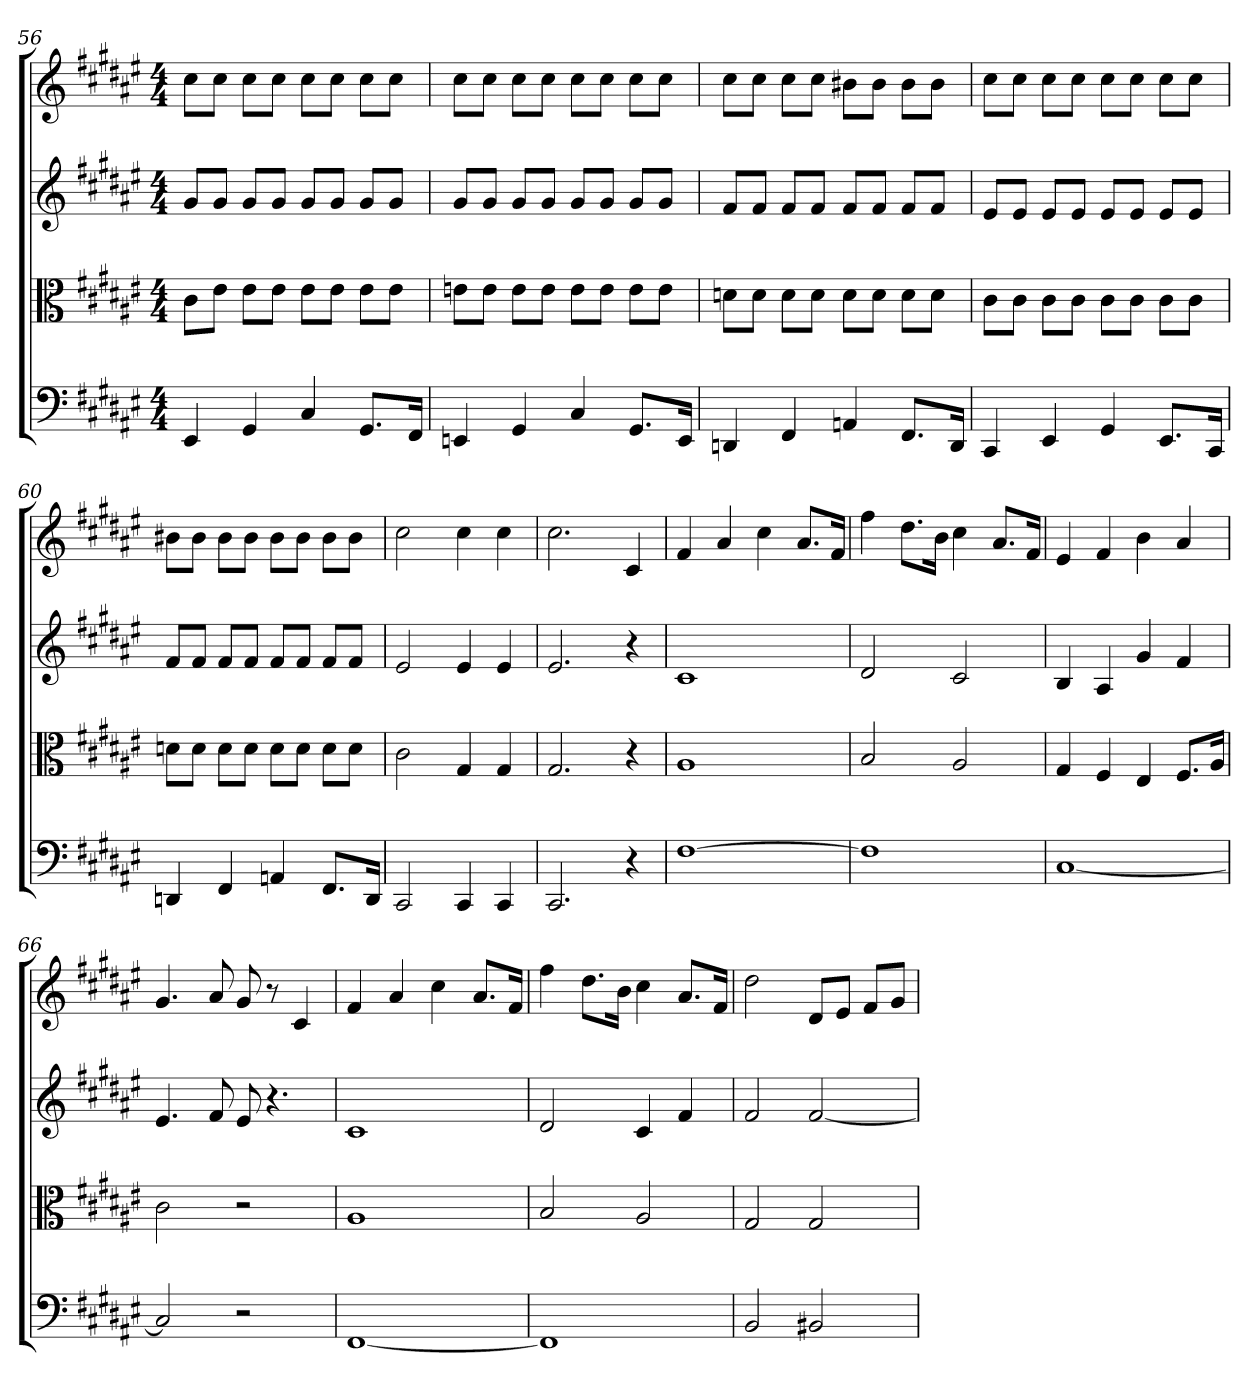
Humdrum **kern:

**kern	**kern	**kern	**kern
*part4	*part3	*part2	*part1
*staff4	*staff3	*staff2	*staff1
*clefF4	*clefC3	*	*
*k[f#c#g#d#a#e#]	*k[f#c#g#d#a#e#]	*k[f#c#g#d#a#e#]	*k[f#c#g#d#a#e#]
*F#:	*F#:	*F#:	*F#:
*M4/4	*M4/4	*M4/4	*M4/4
=56	=56	=56	=56
4EE#	8c#\L	8g#L	8cc#L
.	8e#\J	8g#J	8cc#J
4GG#	8e#\L	8g#L	8cc#L
.	8e#\J	8g#J	8cc#J
4C#	8e#\L	8g#L	8cc#L
.	8e#\J	8g#J	8cc#J
8.GG#/L	8e#\L	8g#L	8cc#L
.	8e#\J	8g#J	8cc#J
16FF#/Jk	.	.	.
=57	=57	=57	=57
4EEn	8en\L	8g#L	8cc#L
.	8e\J	8g#J	8cc#J
4GG#	8e\L	8g#L	8cc#L
.	8e\J	8g#J	8cc#J
4C#	8e\L	8g#L	8cc#L
.	8e\J	8g#J	8cc#J
8.GG#/L	8e\L	8g#L	8cc#L
.	8e\J	8g#J	8cc#J
16EE/Jk	.	.	.
=58	=58	=58	=58
4DDn	8dn\L	8f#L	8cc#L
.	8d\J	8f#J	8cc#J
4FF#	8d\L	8f#L	8cc#L
.	8d\J	8f#J	8cc#J
4AAn	8d\L	8f#L	8b#XL
.	8d\J	8f#J	8b#J
8.FF#/L	8d\L	8f#L	8b#L
.	8d\J	8f#J	8b#J
16DD/Jk	.	.	.
=59	=59	=59	=59
4CC#	8c#\L	8e#L	8cc#L
.	8c#\J	8e#J	8cc#J
4EE#	8c#\L	8e#L	8cc#L
.	8c#\J	8e#J	8cc#J
4GG#	8c#\L	8e#L	8cc#L
.	8c#\J	8e#J	8cc#J
8.EE#/L	8c#\L	8e#L	8cc#L
.	8c#\J	8e#J	8cc#J
16CC#/Jk	.	.	.
=60	=60	=60	=60
4DDn	8dn\L	8f#L	8b#XL
.	8d\J	8f#J	8b#J
4FF#	8d\L	8f#L	8b#L
.	8d\J	8f#J	8b#J
4AAn	8d\L	8f#L	8b#L
.	8d\J	8f#J	8b#J
8.FF#/L	8d\L	8f#L	8b#L
.	8d\J	8f#J	8b#J
16DD/Jk	.	.	.
=61	=61	=61	=61
2CC#	2c#	2e#	2cc#
4CC#	4G#	4e#	4cc#
4CC#	4G#	4e#	4cc#
=62	=62	=62	=62
2.CC#	2.G#	2.e#	2.cc#
4r	4r	4r	4c#
=63	=63	=63	=63
[1F#	1A#	1c#	4f#
.	.	.	4a#
.	.	.	4cc#
.	.	.	8.a#L
.	.	.	16f#Jk
=64	=64	=64	=64
1F#]	2B	2d#	4ff#
.	.	.	8.dd#L
.	.	.	16bJk
.	2A#	2c#	4cc#
.	.	.	8.a#L
.	.	.	16f#Jk
=65	=65	=65	=65
[1C#	4G#	4B	4e#
.	4F#	4A#	4f#
.	4E#	4g#	4b
.	8.F#/L	4f#	4a#
.	16A#/Jk	.	.
=66	=66	=66	=66
2C#]	2c#	4.e#	4.g#
.	.	8f#	8a#
2r	2r	8e#	8g#
.	.	4.r	8r
.	.	.	4c#
=67	=67	=67	=67
[1FF#	1A#	1c#	4f#
.	.	.	4a#
.	.	.	4cc#
.	.	.	8.a#L
.	.	.	16f#Jk
=68	=68	=68	=68
1FF#]	2B	2d#	4ff#
.	.	.	8.dd#L
.	.	.	16bJk
.	2A#	4c#	4cc#
.	.	4f#	8.a#L
.	.	.	16f#Jk
=69	=69	=69	=69
2BB	2G#	2f#	2dd#
2BB#X	2G#	[2f#	8d#L
.	.	.	8e#J
.	.	.	8f#L
.	.	.	8g#J
=	=	=	=
*-	*-	*-	*-
